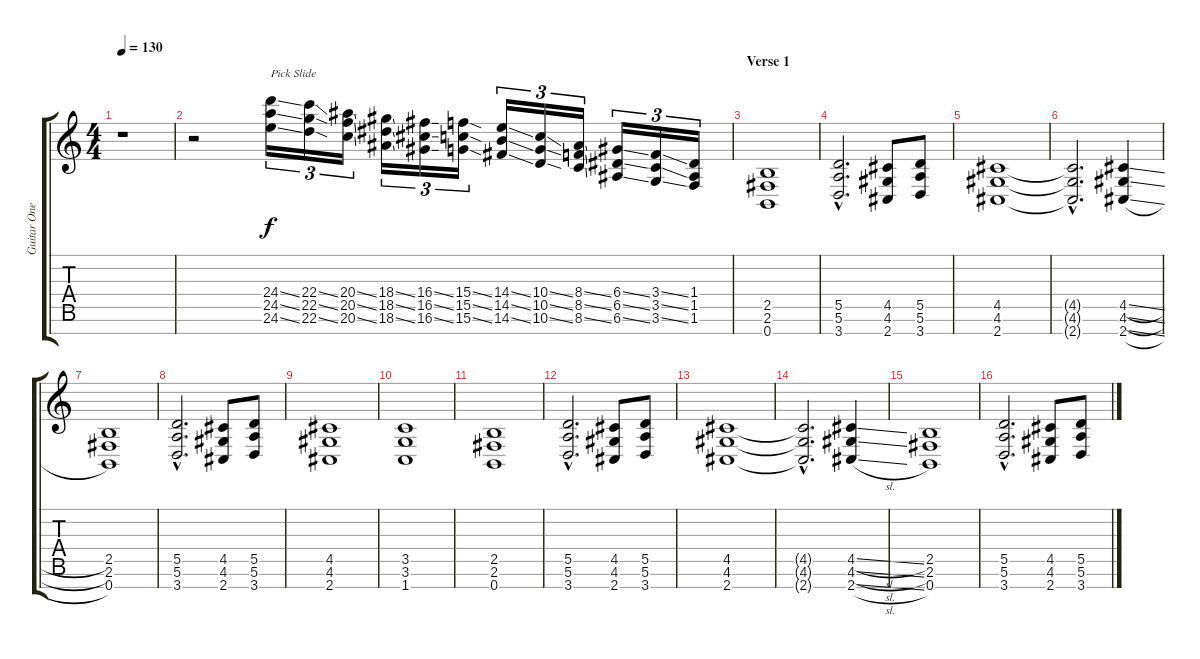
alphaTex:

\track ("Guitar One" "Guitar One") {instrument distortionguitar}
\staff {score tabs}
\tuning (E4 B3 G3 D3 A2 E2 B1) {hide}
\ts (4 4)
\tempo 130
\clef g2
\ks c
r.1{dy f} |
r.2 (24.4{ss} 24.5{ss} 24.6{ss}).16{tu (3 2) txt "Pick Slide" instrument guitarfretnoise} (22.4{ss} 22.5{ss} 22.6{ss}).16{tu (3 2)} (20.4{ss} 20.5{ss} 20.6{ss}).16{tu (3 2)} (18.4{ss} 18.5{ss} 18.6{ss}).16{tu (3 2)} (16.4{ss} 16.5{ss} 16.6{ss}).16{tu (3 2)} (15.4{ss} 15.5{ss} 15.6{ss}).16{tu (3 2)} (14.4{ss} 14.5{ss} 14.6{ss}).16{tu (3 2)} (10.4{ss} 10.5{ss} 10.6{ss}).16{tu (3 2)} (8.4{ss} 8.5{ss} 8.6{ss}).16{tu (3 2)} (6.4{ss} 6.5{ss} 6.6{ss}).16{tu (3 2)} (3.4{ss} 3.5{ss} 3.6{ss}).16{tu (3 2)} (1.4 1.5 1.6).16{tu (3 2)} |
\section ("" "Verse 1")
(2.5 2.6 0.7).1{instrument distortionguitar} |
(5.5{hac} 5.6{hac} 3.7{hac}).2{d} (4.5 4.6 2.7).8 (5.5 5.6 3.7).8 |
(4.5 4.6 2.7).1 |
(4.5{hac t} 4.6{hac t} 2.7{hac t}).2{d} (4.5{sl} 4.6{sl} 2.7{sl}).4 |
(2.5 2.6 0.7).1 |
(5.5{hac} 5.6{hac} 3.7{hac}).2{d} (4.5 4.6 2.7).8 (5.5 5.6 3.7).8 |
(4.5 4.6 2.7).1 |
(3.5 3.6 1.7).1 |
(2.5 2.6 0.7).1 |
(5.5{hac} 5.6{hac} 3.7{hac}).2{d} (4.5 4.6 2.7).8 (5.5 5.6 3.7).8 |
(4.5 4.6 2.7).1 |
(4.5{hac t} 4.6{hac t} 2.7{hac t}).2{d} (4.5{sl} 4.6{sl} 2.7{sl}).4 |
(2.5 2.6 0.7).1 |
(5.5{hac} 5.6{hac} 3.7{hac}).2{d} (4.5 4.6 2.7).8 (5.5 5.6 3.7).8
